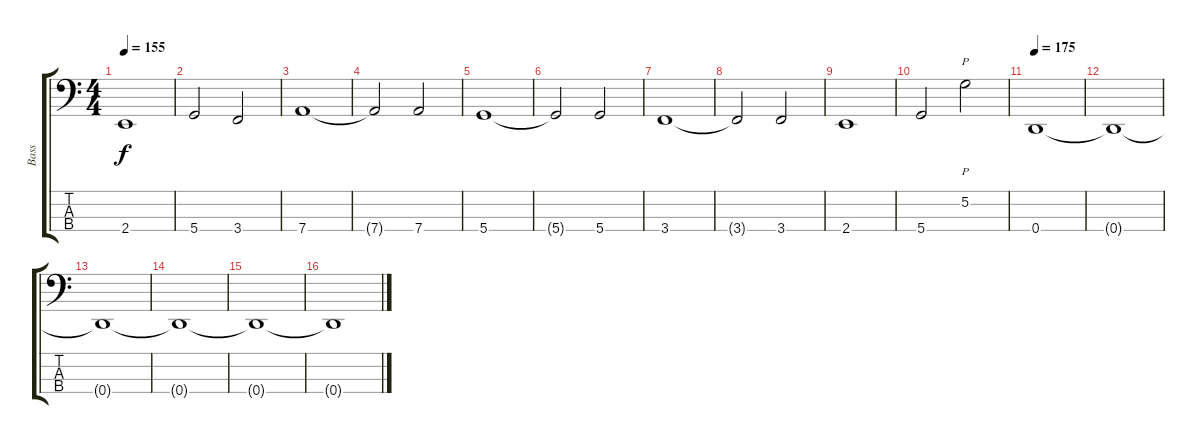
\track ("Bass" "Bass") {instrument electricbasspick}
\staff {score tabs}
\tuning (G2 D2 A1 D1) {hide}
\ts (4 4)
\tempo 155
\clef f4
\ks c
2.4.1{dy f} |
5.4.2 3.4.2 |
7.4.1 |
7.4{t}.2 7.4.2 |
5.4.1 |
5.4{t}.2 5.4.2 |
3.4.1 |
3.4{t}.2 3.4.2 |
2.4.1 |
5.4.2 5.2.2{p} |
\tempo 175
0.4.1 |
0.4{t}.1 |
0.4{t}.1 |
0.4{t}.1 |
0.4{t}.1 |
0.4{t}.1
